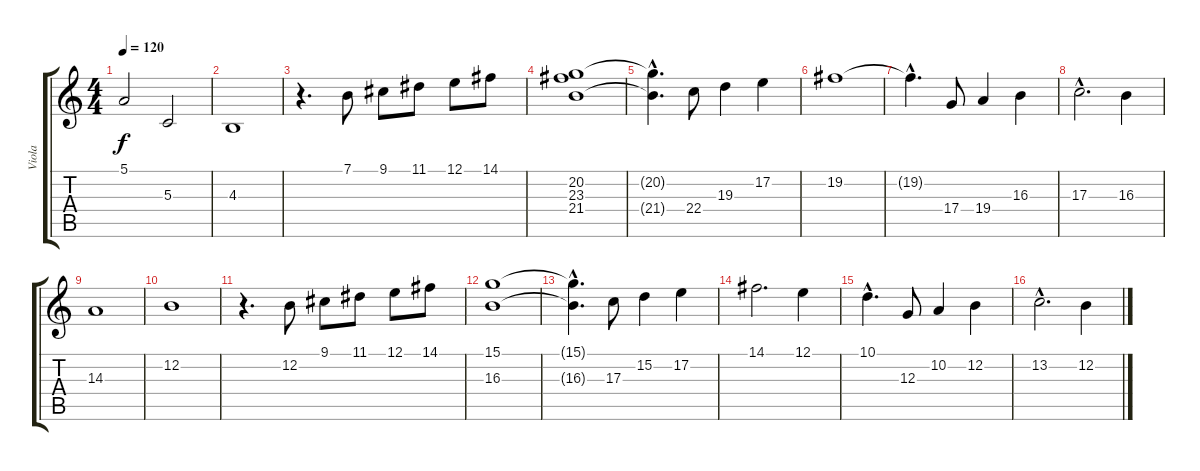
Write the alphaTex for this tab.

\track ("Viola" "Viola") {instrument stringensemble1}
\staff {score tabs}
\tuning (E4 B3 G3 D3 A2 E2) {hide}
\ts (4 4)
\tempo 120
\clef g2
\ks c
5.1.2{dy f} 5.3.2 |
4.3.1 |
r.4{d} 7.1.8 9.1.8 11.1.8 12.1.8 14.1.8 |
(20.2 23.3 21.4).1 |
(20.2{t} 21.4{hac t}).4{d} 22.4.8 19.3.4 17.2.4 |
19.2.1 |
19.2{hac t}.4{d} 17.4.8 19.4.4 16.3.4 |
17.3{hac}.2{d} 16.3.4 |
14.3.1 |
12.2.1 |
r.4{d} 12.2.8 9.1.8 11.1.8 12.1.8 14.1.8 |
(15.1 16.3).1 |
(15.1{t} 16.3{hac t}).4{d} 17.3.8 15.2.4 17.2.4 |
14.1.2{d} 12.1.4 |
10.1{hac}.4{d} 12.3.8 10.2.4 12.2.4 |
13.2{hac}.2{d} 12.2.4
